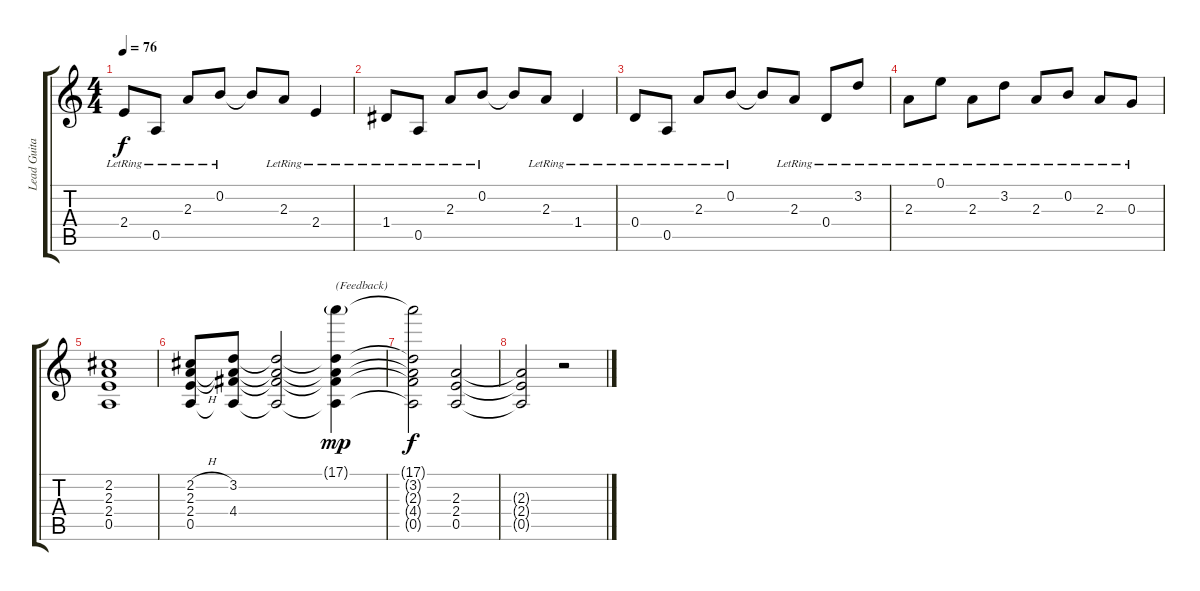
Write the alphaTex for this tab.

\track ("Lead Guitar" "Lead Guita") {instrument overdrivenguitar}
\staff {score tabs}
\tuning (E4 B3 G3 D3 A2 E2) {hide}
\ts (4 4)
\tempo 76
\clef g2
\ks c
2.4{lr}.8{dy f} 0.5{lr}.8 2.3{lr}.8 0.2{lr}.8 0.2{t}.8 2.3{lr}.8 2.4{lr}.4 |
1.4{lr}.8 0.5{lr}.8 2.3{lr}.8 0.2{lr}.8 0.2{t}.8 2.3{lr}.8 1.4{lr}.4 |
0.4{lr}.8 0.5{lr}.8 2.3{lr}.8 0.2{lr}.8 0.2{t}.8 2.3{lr}.8 0.4{lr}.8 3.2{lr}.8 |
2.3{lr}.8 0.1{lr}.8 2.3{lr}.8 3.2{lr}.8 2.3{lr}.8 0.2{lr}.8 2.3{lr}.8 0.3{lr}.8 |
(2.2 2.3 2.4 0.5).1 |
(2.2{h} 2.3 2.4{h} 0.5).8 (3.2 2.3{t} 4.4 0.5{t}).8 (3.2{t} 2.3{t} 4.4{t} 0.5{t}).2 (17.1{g} 3.2{t} 2.3{t} 4.4{t} 0.5{t}).4{txt "(Feedback)" dy mp} |
(17.1{t} 3.2{t} 2.3{t} 4.4{t} 0.5{t}).2{dy f} (2.3 2.4 0.5).2 |
(2.3{t} 2.4{t} 0.5{t}).2 r.2
